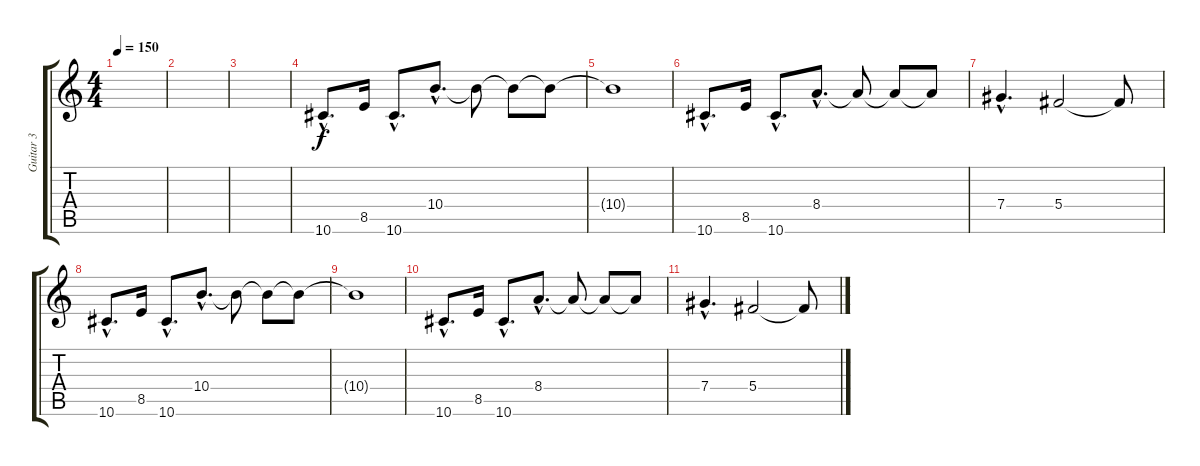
\track ("Guitar 3" "Guitar 3") {instrument overdrivenguitar}
\staff {score tabs}
\tuning (Eb4 Bb3 Gb3 Db3 Ab2 Eb2) {hide}
\ts (4 4)
\tempo 150
\clef g2
\ks c
|
|
|
10.6{hac}.8{d} 8.5.16 10.6{hac}.8{d} 10.4{hac}.8{d} 10.4{t}.8 10.4{t}.8 10.4{t}.8 |
10.4{t}.1 |
10.6{hac}.8{d} 8.5.16 10.6{hac}.8{d} 8.4{hac}.8{d} 8.4{t}.8 8.4{t}.8 8.4{t}.8 |
7.4{hac}.4{d} 5.4.2 5.4{t}.8 |
10.6{hac}.8{d} 8.5.16 10.6{hac}.8{d} 10.4{hac}.8{d} 10.4{t}.8 10.4{t}.8 10.4{t}.8 |
10.4{t}.1 |
10.6{hac}.8{d} 8.5.16 10.6{hac}.8{d} 8.4{hac}.8{d} 8.4{t}.8 8.4{t}.8 8.4{t}.8 |
7.4{hac}.4{d} 5.4.2 5.4{t}.8
